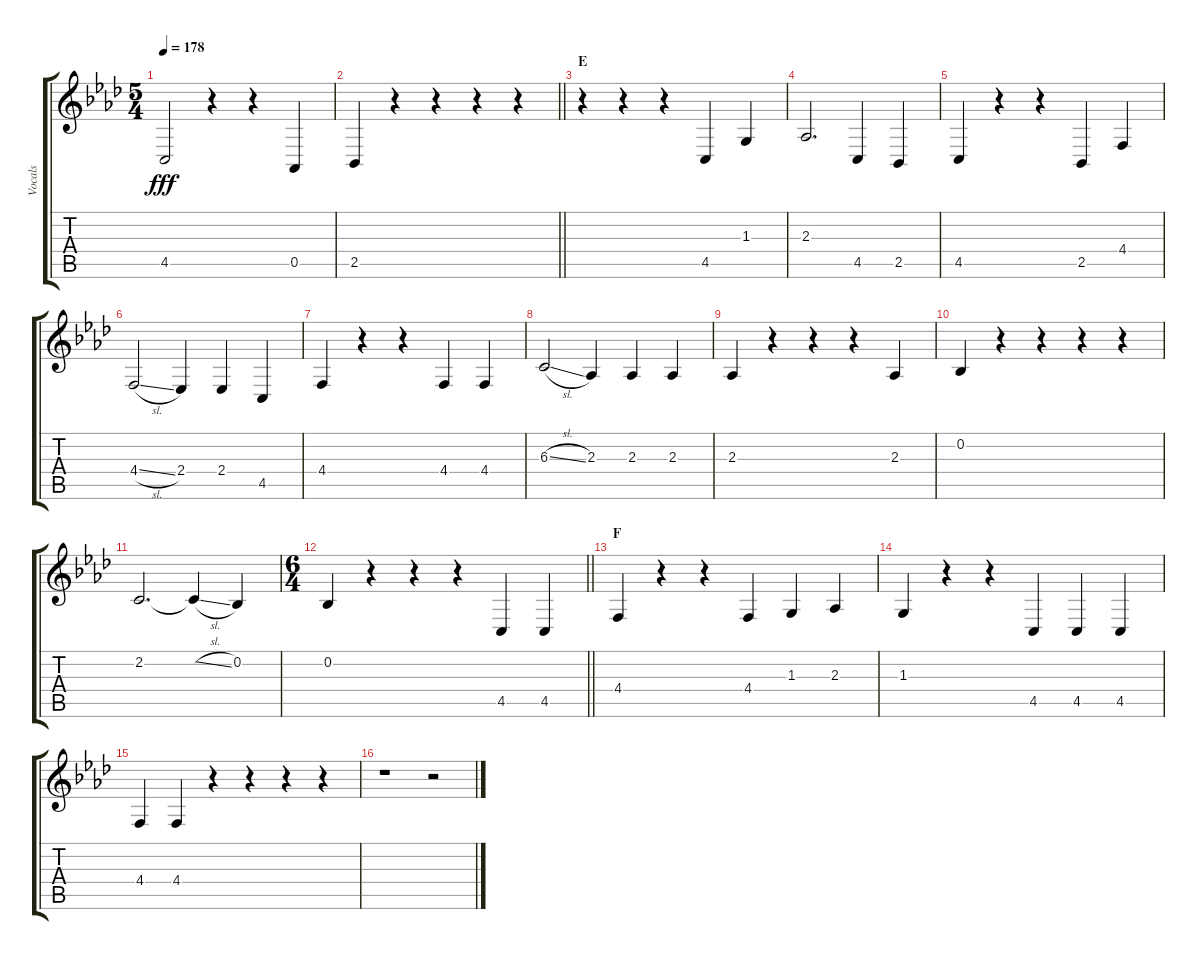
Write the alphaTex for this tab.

\track ("Vocals" "Vocals") {instrument voiceoohs}
\staff {score tabs}
\tuning (Eb4 Bb3 Gb3 Db3 Ab2 Db2) {hide}
\ts (5 4)
\tempo 178
\clef g2
\ks ab
4.5.2{dy fff} r.4 r.4 0.5.4 |
\barLineRight lightlight
2.5.4 r.4 r.4 r.4 r.4 |
\section ("" "E")
r.4 r.4 r.4 4.5.4 1.3.4 |
2.3.2{d} 4.5.4 2.5.4 |
4.5.4 r.4 r.4 2.5.4 4.4.4 |
4.4{sl}.2 2.4.4 2.4.4 4.5.4 |
4.4.4 r.4 r.4 4.4.4 4.4.4 |
6.3{sl}.2 2.3.4 2.3.4 2.3.4 |
2.3.4 r.4 r.4 r.4 2.3.4 |
0.2.4 r.4 r.4 r.4 r.4 |
2.2.2{d} 2.2{sl t}.4 0.2.4 |
\ts (6 4)
\barLineRight lightlight
0.2.4 r.4 r.4 r.4 4.5.4 4.5.4 |
\section ("" "F")
4.4.4 r.4 r.4 4.4.4 1.3.4 2.3.4 |
1.3.4 r.4 r.4 4.5.4 4.5.4 4.5.4 |
4.4.4 4.4.4 r.4 r.4 r.4 r.4 |
r.1 r.2
